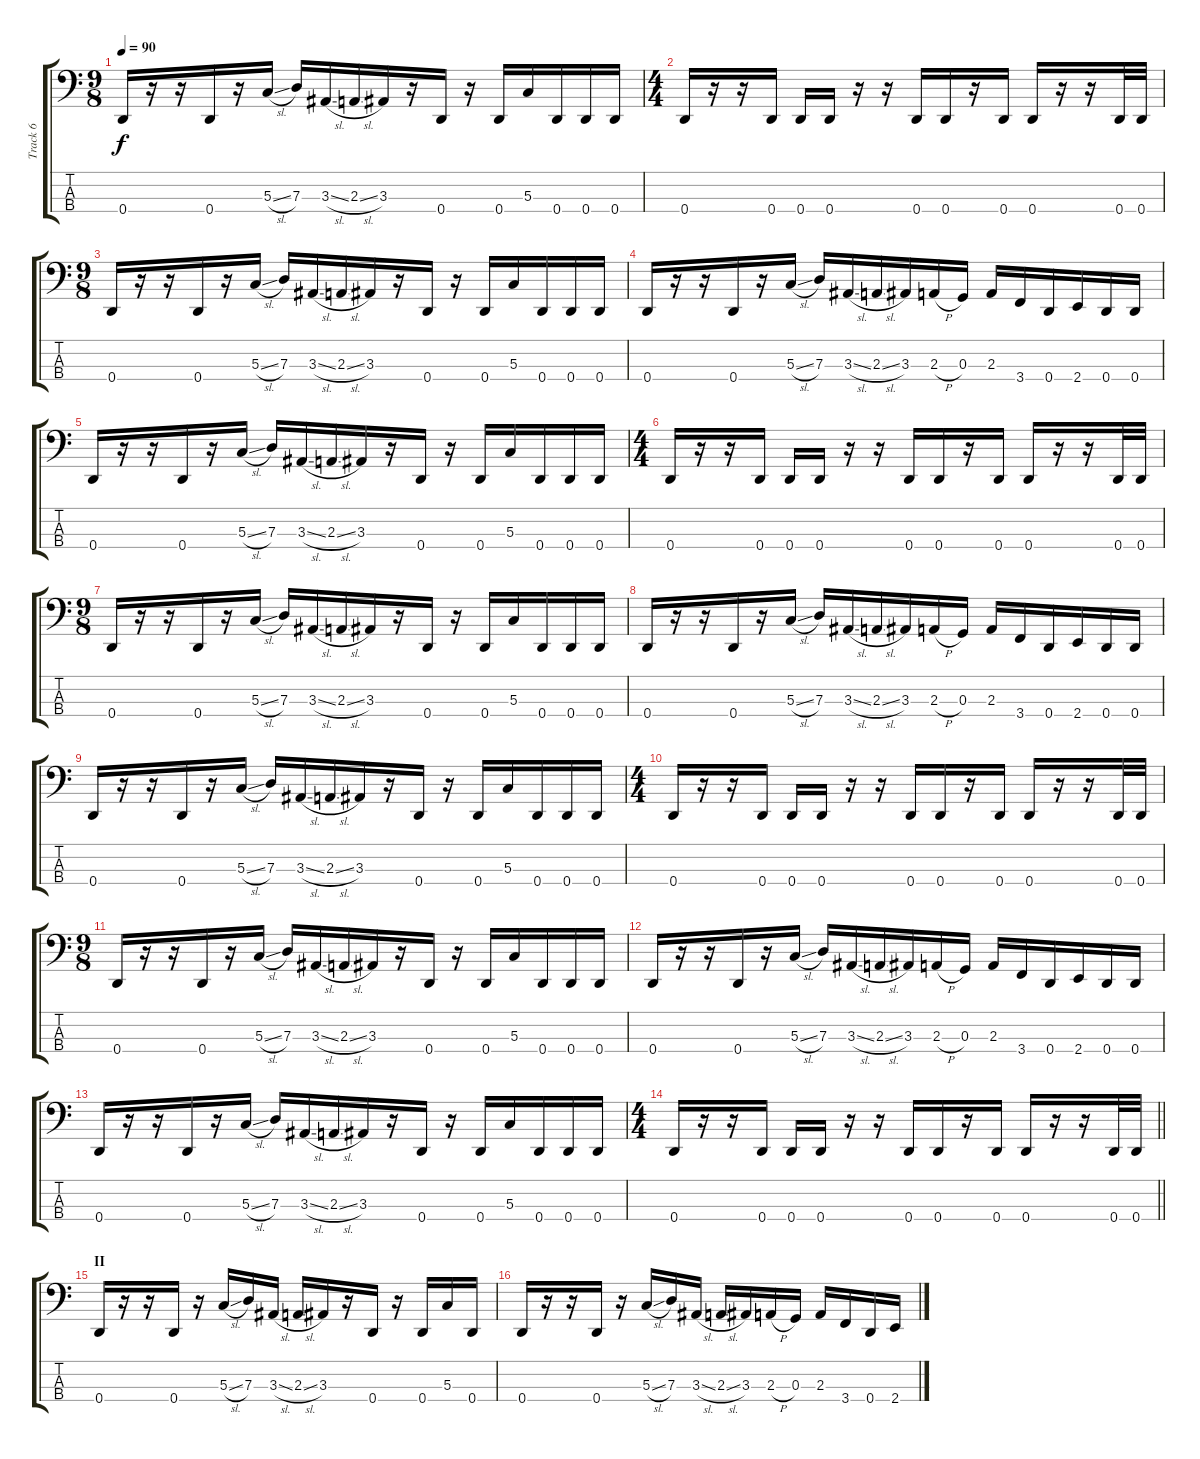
\track ("Track 6" "Track 6") {instrument fretlessbass}
\staff {score tabs}
\tuning (F2 C2 G1 D1) {hide}
\ts (9 8)
\tempo 90
\clef f4
\ks c
0.4.16{dy f} r.16 r.16 0.4.16 r.16 5.3{sl}.16 7.3.16 3.3{sl}.16 2.3{sl}.16 3.3.16 r.16 0.4.16 r.16 0.4.16 5.3.16 0.4.16 0.4.16 0.4.16 |
\ts (4 4)
0.4.16 r.16 r.16 0.4.16 0.4.16 0.4.16 r.16 r.16 0.4.16 0.4.16 r.16 0.4.16 0.4.16 r.16 r.16 0.4.32 0.4.32 |
\ts (9 8)
0.4.16 r.16 r.16 0.4.16 r.16 5.3{sl}.16 7.3.16 3.3{sl}.16 2.3{sl}.16 3.3.16 r.16 0.4.16 r.16 0.4.16 5.3.16 0.4.16 0.4.16 0.4.16 |
0.4.16 r.16 r.16 0.4.16 r.16 5.3{sl}.16 7.3.16 3.3{sl}.16 2.3{sl}.16 3.3.16 2.3{h}.16 0.3.16 2.3.16 3.4.16 0.4.16 2.4.16 0.4.16 0.4.16 |
0.4.16 r.16 r.16 0.4.16 r.16 5.3{sl}.16 7.3.16 3.3{sl}.16 2.3{sl}.16 3.3.16 r.16 0.4.16 r.16 0.4.16 5.3.16 0.4.16 0.4.16 0.4.16 |
\ts (4 4)
0.4.16 r.16 r.16 0.4.16 0.4.16 0.4.16 r.16 r.16 0.4.16 0.4.16 r.16 0.4.16 0.4.16 r.16 r.16 0.4.32 0.4.32 |
\ts (9 8)
0.4.16 r.16 r.16 0.4.16 r.16 5.3{sl}.16 7.3.16 3.3{sl}.16 2.3{sl}.16 3.3.16 r.16 0.4.16 r.16 0.4.16 5.3.16 0.4.16 0.4.16 0.4.16 |
0.4.16 r.16 r.16 0.4.16 r.16 5.3{sl}.16 7.3.16 3.3{sl}.16 2.3{sl}.16 3.3.16 2.3{h}.16 0.3.16 2.3.16 3.4.16 0.4.16 2.4.16 0.4.16 0.4.16 |
0.4.16 r.16 r.16 0.4.16 r.16 5.3{sl}.16 7.3.16 3.3{sl}.16 2.3{sl}.16 3.3.16 r.16 0.4.16 r.16 0.4.16 5.3.16 0.4.16 0.4.16 0.4.16 |
\ts (4 4)
0.4.16 r.16 r.16 0.4.16 0.4.16 0.4.16 r.16 r.16 0.4.16 0.4.16 r.16 0.4.16 0.4.16 r.16 r.16 0.4.32 0.4.32 |
\ts (9 8)
0.4.16 r.16 r.16 0.4.16 r.16 5.3{sl}.16 7.3.16 3.3{sl}.16 2.3{sl}.16 3.3.16 r.16 0.4.16 r.16 0.4.16 5.3.16 0.4.16 0.4.16 0.4.16 |
0.4.16 r.16 r.16 0.4.16 r.16 5.3{sl}.16 7.3.16 3.3{sl}.16 2.3{sl}.16 3.3.16 2.3{h}.16 0.3.16 2.3.16 3.4.16 0.4.16 2.4.16 0.4.16 0.4.16 |
0.4.16 r.16 r.16 0.4.16 r.16 5.3{sl}.16 7.3.16 3.3{sl}.16 2.3{sl}.16 3.3.16 r.16 0.4.16 r.16 0.4.16 5.3.16 0.4.16 0.4.16 0.4.16 |
\ts (4 4)
\barLineRight lightlight
0.4.16 r.16 r.16 0.4.16 0.4.16 0.4.16 r.16 r.16 0.4.16 0.4.16 r.16 0.4.16 0.4.16 r.16 r.16 0.4.32 0.4.32 |
\section ("" "II")
0.4.16 r.16 r.16 0.4.16 r.16 5.3{sl}.16 7.3.16 3.3{sl}.16 2.3{sl}.16 3.3.16 r.16 0.4.16 r.16 0.4.16 5.3.16 0.4.16 |
0.4.16 r.16 r.16 0.4.16 r.16 5.3{sl}.16 7.3.16 3.3{sl}.16 2.3{sl}.16 3.3.16 2.3{h}.16 0.3.16 2.3.16 3.4.16 0.4.16 2.4.16
